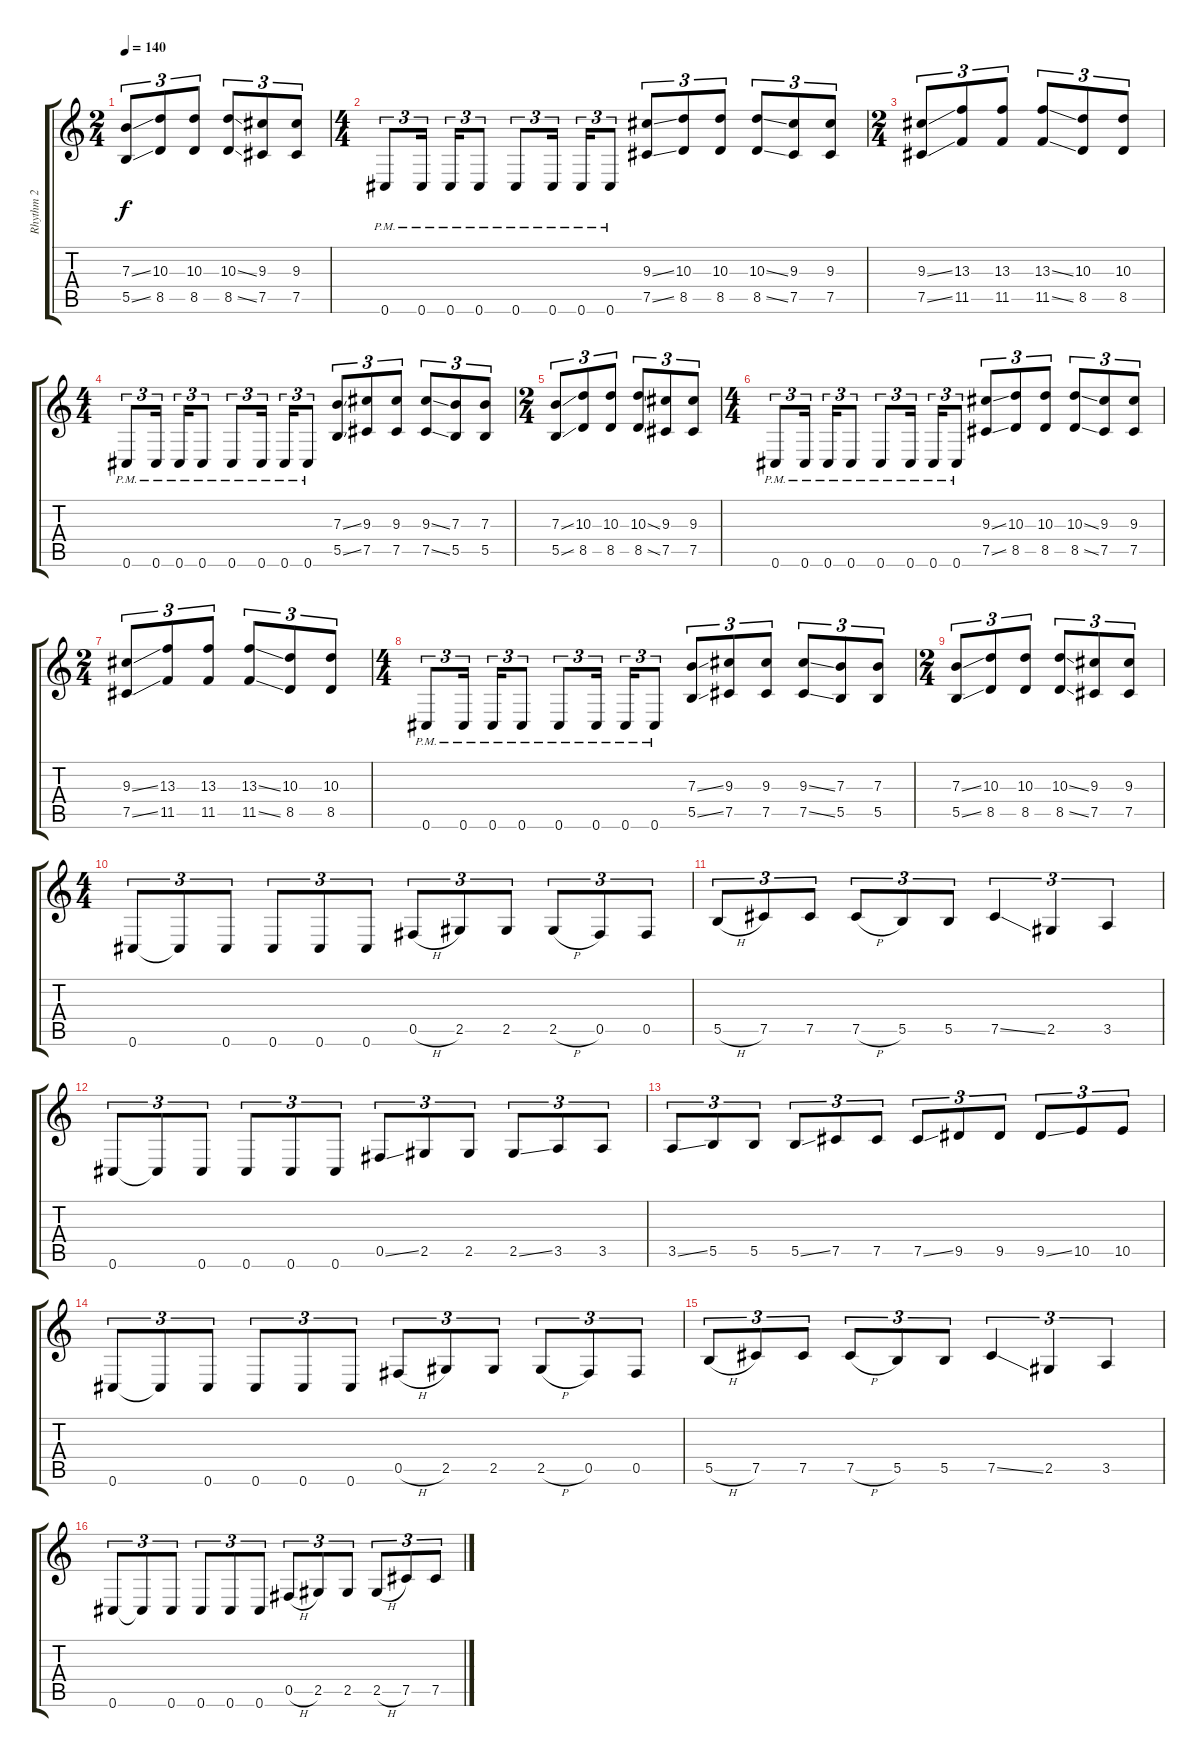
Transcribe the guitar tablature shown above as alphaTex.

\track ("Rhythm 2" "Rhythm 2") {instrument distortionguitar}
\staff {score tabs}
\tuning (Db4 Ab3 E3 B2 Gb2 Db2) {hide}
\ts (2 4)
\tempo 140
\clef g2
\ks c
(7.3{ss} 5.5{ss}).8{tu (3 2) dy f} (10.3 8.5).8{tu (3 2)} (10.3 8.5).8{tu (3 2)} (10.3{ss} 8.5{ss}).8{tu (3 2)} (9.3 7.5).8{tu (3 2)} (9.3 7.5).8{tu (3 2)} |
\ts (4 4)
0.6{pm}.8{tu (3 2)} 0.6{pm}.16{tu (3 2)} 0.6{pm}.16{tu (3 2)} 0.6{pm}.8{tu (3 2)} 0.6{pm}.8{tu (3 2)} 0.6{pm}.16{tu (3 2)} 0.6{pm}.16{tu (3 2)} 0.6{pm}.8{tu (3 2)} (9.3{ss} 7.5{ss}).8{tu (3 2)} (10.3 8.5).8{tu (3 2)} (10.3 8.5).8{tu (3 2)} (10.3{ss} 8.5{ss}).8{tu (3 2)} (9.3 7.5).8{tu (3 2)} (9.3 7.5).8{tu (3 2)} |
\ts (2 4)
(9.3{ss} 7.5{ss}).8{tu (3 2)} (13.3 11.5).8{tu (3 2)} (13.3 11.5).8{tu (3 2)} (13.3{ss} 11.5{ss}).8{tu (3 2)} (10.3 8.5).8{tu (3 2)} (10.3 8.5).8{tu (3 2)} |
\ts (4 4)
0.6{pm}.8{tu (3 2)} 0.6{pm}.16{tu (3 2)} 0.6{pm}.16{tu (3 2)} 0.6{pm}.8{tu (3 2)} 0.6{pm}.8{tu (3 2)} 0.6{pm}.16{tu (3 2)} 0.6{pm}.16{tu (3 2)} 0.6{pm}.8{tu (3 2)} (7.3{ss} 5.5{ss}).8{tu (3 2)} (9.3 7.5).8{tu (3 2)} (9.3 7.5).8{tu (3 2)} (9.3{ss} 7.5{ss}).8{tu (3 2)} (7.3 5.5).8{tu (3 2)} (7.3 5.5).8{tu (3 2)} |
\ts (2 4)
(7.3{ss} 5.5{ss}).8{tu (3 2)} (10.3 8.5).8{tu (3 2)} (10.3 8.5).8{tu (3 2)} (10.3{ss} 8.5{ss}).8{tu (3 2)} (9.3 7.5).8{tu (3 2)} (9.3 7.5).8{tu (3 2)} |
\ts (4 4)
0.6{pm}.8{tu (3 2)} 0.6{pm}.16{tu (3 2)} 0.6{pm}.16{tu (3 2)} 0.6{pm}.8{tu (3 2)} 0.6{pm}.8{tu (3 2)} 0.6{pm}.16{tu (3 2)} 0.6{pm}.16{tu (3 2)} 0.6{pm}.8{tu (3 2)} (9.3{ss} 7.5{ss}).8{tu (3 2)} (10.3 8.5).8{tu (3 2)} (10.3 8.5).8{tu (3 2)} (10.3{ss} 8.5{ss}).8{tu (3 2)} (9.3 7.5).8{tu (3 2)} (9.3 7.5).8{tu (3 2)} |
\ts (2 4)
(9.3{ss} 7.5{ss}).8{tu (3 2)} (13.3 11.5).8{tu (3 2)} (13.3 11.5).8{tu (3 2)} (13.3{ss} 11.5{ss}).8{tu (3 2)} (10.3 8.5).8{tu (3 2)} (10.3 8.5).8{tu (3 2)} |
\ts (4 4)
0.6{pm}.8{tu (3 2)} 0.6{pm}.16{tu (3 2)} 0.6{pm}.16{tu (3 2)} 0.6{pm}.8{tu (3 2)} 0.6{pm}.8{tu (3 2)} 0.6{pm}.16{tu (3 2)} 0.6{pm}.16{tu (3 2)} 0.6{pm}.8{tu (3 2)} (7.3{ss} 5.5{ss}).8{tu (3 2)} (9.3 7.5).8{tu (3 2)} (9.3 7.5).8{tu (3 2)} (9.3{ss} 7.5{ss}).8{tu (3 2)} (7.3 5.5).8{tu (3 2)} (7.3 5.5).8{tu (3 2)} |
\ts (2 4)
(7.3{ss} 5.5{ss}).8{tu (3 2)} (10.3 8.5).8{tu (3 2)} (10.3 8.5).8{tu (3 2)} (10.3{ss} 8.5{ss}).8{tu (3 2)} (9.3 7.5).8{tu (3 2)} (9.3 7.5).8{tu (3 2)} |
\ts (4 4)
0.6.8{tu (3 2)} 0.6{t}.8{tu (3 2)} 0.6.8{tu (3 2)} 0.6.8{tu (3 2)} 0.6.8{tu (3 2)} 0.6.8{tu (3 2)} 0.5{h}.8{tu (3 2)} 2.5.8{tu (3 2)} 2.5.8{tu (3 2)} 2.5{h}.8{tu (3 2)} 0.5.8{tu (3 2)} 0.5.8{tu (3 2)} |
5.5{h}.8{tu (3 2)} 7.5.8{tu (3 2)} 7.5.8{tu (3 2)} 7.5{h}.8{tu (3 2)} 5.5.8{tu (3 2)} 5.5.8{tu (3 2)} 7.5{ss}.4{tu (3 2)} 2.5.4{tu (3 2)} 3.5.4{tu (3 2)} |
0.6.8{tu (3 2)} 0.6{t}.8{tu (3 2)} 0.6.8{tu (3 2)} 0.6.8{tu (3 2)} 0.6.8{tu (3 2)} 0.6.8{tu (3 2)} 0.5{ss}.8{tu (3 2)} 2.5.8{tu (3 2)} 2.5.8{tu (3 2)} 2.5{ss}.8{tu (3 2)} 3.5.8{tu (3 2)} 3.5.8{tu (3 2)} |
3.5{ss}.8{tu (3 2)} 5.5.8{tu (3 2)} 5.5.8{tu (3 2)} 5.5{ss}.8{tu (3 2)} 7.5.8{tu (3 2)} 7.5.8{tu (3 2)} 7.5{ss}.8{tu (3 2)} 9.5.8{tu (3 2)} 9.5.8{tu (3 2)} 9.5{ss}.8{tu (3 2)} 10.5.8{tu (3 2)} 10.5.8{tu (3 2)} |
0.6.8{tu (3 2)} 0.6{t}.8{tu (3 2)} 0.6.8{tu (3 2)} 0.6.8{tu (3 2)} 0.6.8{tu (3 2)} 0.6.8{tu (3 2)} 0.5{h}.8{tu (3 2)} 2.5.8{tu (3 2)} 2.5.8{tu (3 2)} 2.5{h}.8{tu (3 2)} 0.5.8{tu (3 2)} 0.5.8{tu (3 2)} |
5.5{h}.8{tu (3 2)} 7.5.8{tu (3 2)} 7.5.8{tu (3 2)} 7.5{h}.8{tu (3 2)} 5.5.8{tu (3 2)} 5.5.8{tu (3 2)} 7.5{ss}.4{tu (3 2)} 2.5.4{tu (3 2)} 3.5.4{tu (3 2)} |
0.6.8{tu (3 2)} 0.6{t}.8{tu (3 2)} 0.6.8{tu (3 2)} 0.6.8{tu (3 2)} 0.6.8{tu (3 2)} 0.6.8{tu (3 2)} 0.5{h}.8{tu (3 2)} 2.5.8{tu (3 2)} 2.5.8{tu (3 2)} 2.5{h}.8{tu (3 2)} 7.5.8{tu (3 2)} 7.5.8{tu (3 2)}
